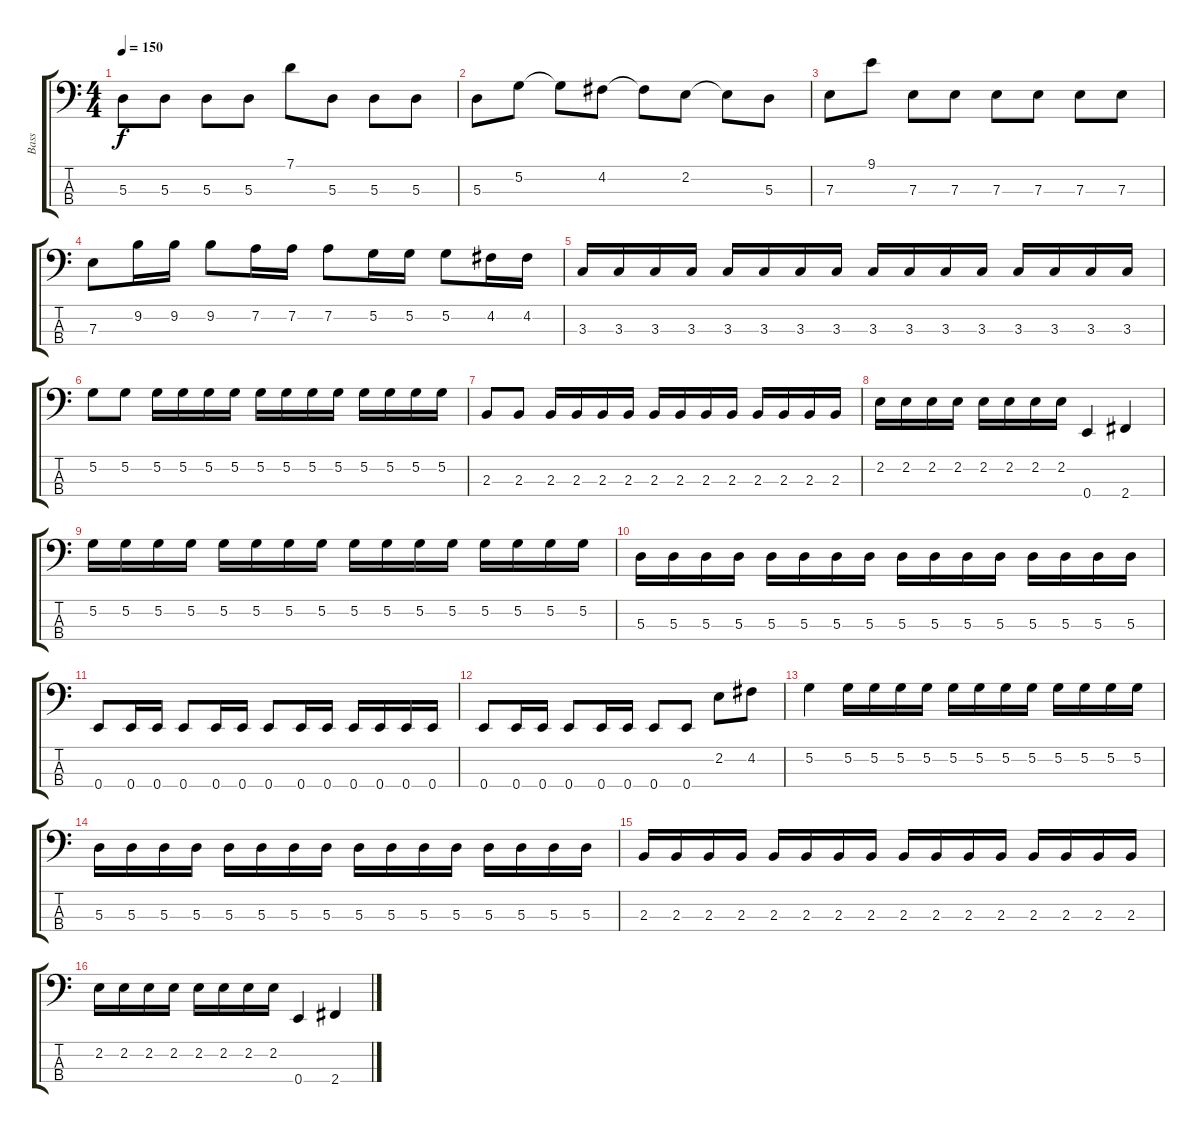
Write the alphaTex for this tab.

\track ("Bass" "Bass") {instrument electricbasspick}
\staff {score tabs}
\tuning (G2 D2 A1 E1) {hide}
\ts (4 4)
\tempo 150
\clef f4
\ks c
5.3.8{dy f} 5.3.8 5.3.8 5.3.8 7.1.8 5.3.8 5.3.8 5.3.8 |
5.3.8 5.2.8 5.2{t}.8 4.2.8 4.2{t}.8 2.2.8 2.2{t}.8 5.3.8 |
7.3.8 9.1.8 7.3.8 7.3.8 7.3.8 7.3.8 7.3.8 7.3.8 |
7.3.8 9.2.16 9.2.16 9.2.8 7.2.16 7.2.16 7.2.8 5.2.16 5.2.16 5.2.8 4.2.16 4.2.16 |
3.3.16 3.3.16 3.3.16 3.3.16 3.3.16 3.3.16 3.3.16 3.3.16 3.3.16 3.3.16 3.3.16 3.3.16 3.3.16 3.3.16 3.3.16 3.3.16 |
5.2.8 5.2.8 5.2.16 5.2.16 5.2.16 5.2.16 5.2.16 5.2.16 5.2.16 5.2.16 5.2.16 5.2.16 5.2.16 5.2.16 |
2.3.8 2.3.8 2.3.16 2.3.16 2.3.16 2.3.16 2.3.16 2.3.16 2.3.16 2.3.16 2.3.16 2.3.16 2.3.16 2.3.16 |
2.2.16 2.2.16 2.2.16 2.2.16 2.2.16 2.2.16 2.2.16 2.2.16 0.4.4 2.4.4 |
5.2.16 5.2.16 5.2.16 5.2.16 5.2.16 5.2.16 5.2.16 5.2.16 5.2.16 5.2.16 5.2.16 5.2.16 5.2.16 5.2.16 5.2.16 5.2.16 |
5.3.16 5.3.16 5.3.16 5.3.16 5.3.16 5.3.16 5.3.16 5.3.16 5.3.16 5.3.16 5.3.16 5.3.16 5.3.16 5.3.16 5.3.16 5.3.16 |
0.4.8 0.4.16 0.4.16 0.4.8 0.4.16 0.4.16 0.4.8 0.4.16 0.4.16 0.4.16 0.4.16 0.4.16 0.4.16 |
0.4.8 0.4.16 0.4.16 0.4.8 0.4.16 0.4.16 0.4.8 0.4.8 2.2.8 4.2.8 |
5.2.4 5.2.16 5.2.16 5.2.16 5.2.16 5.2.16 5.2.16 5.2.16 5.2.16 5.2.16 5.2.16 5.2.16 5.2.16 |
5.3.16 5.3.16 5.3.16 5.3.16 5.3.16 5.3.16 5.3.16 5.3.16 5.3.16 5.3.16 5.3.16 5.3.16 5.3.16 5.3.16 5.3.16 5.3.16 |
2.3.16 2.3.16 2.3.16 2.3.16 2.3.16 2.3.16 2.3.16 2.3.16 2.3.16 2.3.16 2.3.16 2.3.16 2.3.16 2.3.16 2.3.16 2.3.16 |
2.2.16 2.2.16 2.2.16 2.2.16 2.2.16 2.2.16 2.2.16 2.2.16 0.4.4 2.4.4
